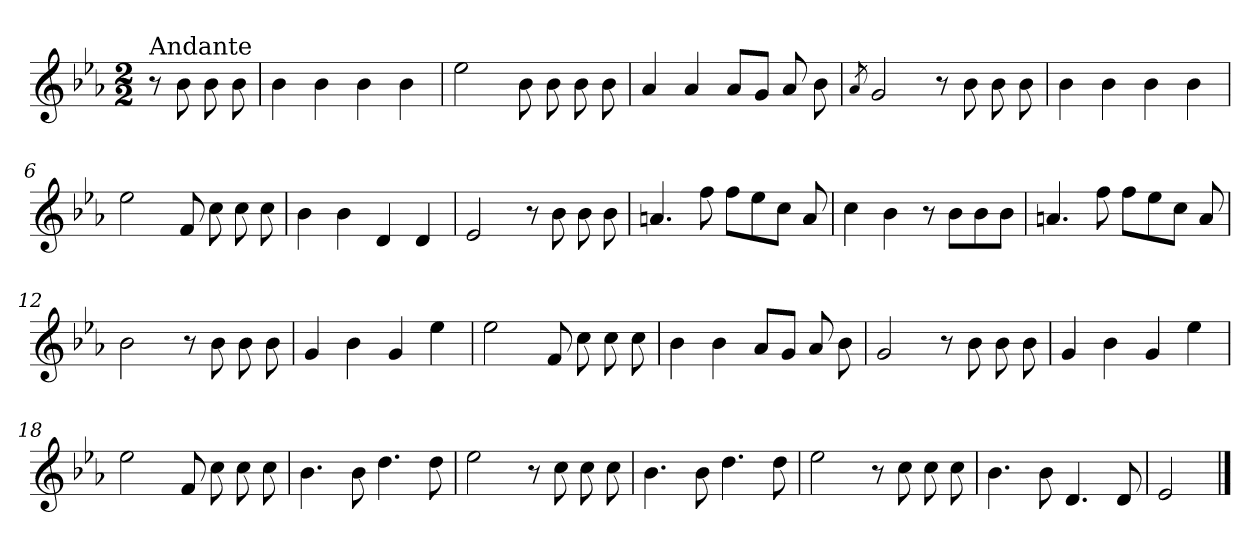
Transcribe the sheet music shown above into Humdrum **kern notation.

**kern
*part1
*staff1
*clefG2
*k[b-e-a-]
*E-:
*M2/2
=
!LO:TX:a:t=Andante
8r
8b-\
8b-\
8b-\
=1
4b-\
4b-\
4b-\
4b-\
=2
2ee-\
8b-\
8b-\
8b-\
8b-\
=3
4a-/
4a-/
8a-/L
8g/J
8a-/
8b-\
=4
8qa-/
2g/
8r
8b-\
8b-\
8b-\
!!LO:LB:g=z
=5
4b-\
4b-\
4b-\
4b-\
=6
2ee-\
8f/
8cc\
8cc\
8cc\
=7
4b-\
4b-\
4d/
4d/
=8
2e-/
8r
8b-\
8b-\
8b-\
=9
4.an/
8ff\
8ff\L
8ee-\
8cc\J
8a/
!!LO:LB:g=z
=10
4cc\
4b-\
8r
8b-\L
8b-\
8b-\J
=11
4.an/
8ff\
8ff\L
8ee-\
8cc\J
8a/
=12
2b-\
8r
8b-\
8b-\
8b-\
=13
4g/
4b-\
4g/
4ee-\
=14
2ee-\
8f/
8cc\
8cc\
8cc\
!!LO:LB:g=z
=15
4b-\
4b-\
8a-/L
8g/J
8a-/
8b-\
=16
2g/
8r
8b-\
8b-\
8b-\
=17
4g/
4b-\
4g/
4ee-\
=18
2ee-\
8f/
8cc\
8cc\
8cc\
=19
4.b-\
8b-\
4.dd\
8dd\
=20
2ee-\
8r
8cc\
8cc\
8cc\
!!LO:LB:g=z
=21
4.b-\
8b-\
4.dd\
8dd\
=22
2ee-\
8r
8cc\
8cc\
8cc\
=23
4.b-\
8b-\
4.d/
8d/
=24
2e-/
==
*-
